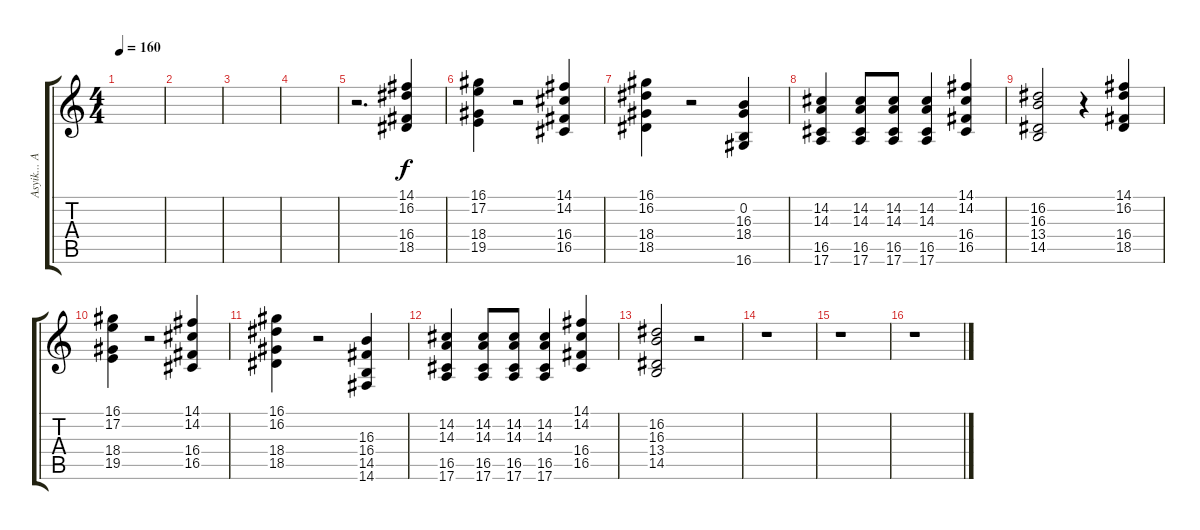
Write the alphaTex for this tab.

\track ("Asyik... Asyik..." "Asyik... A") {instrument tenorsax}
\staff {score tabs}
\tuning (E4 B3 G3 D3 A2 E2) {hide}
\ts (4 4)
\tempo 160
\clef g2
\ks c
|
|
|
|
r.2{d} (14.1 16.2 16.4 18.5).4 |
(16.1 17.2 18.4 19.5).4 r.2 (14.1 14.2 16.4 16.5).4 |
(16.1 16.2 18.4 18.5).4 r.2 (0.2 16.3 18.4 16.6).4 |
(14.2 14.3 16.5 17.6).4 (14.2 14.3 16.5 17.6).8 (14.2 14.3 16.5 17.6).8 (14.2 14.3 16.5 17.6).4 (14.1 14.2 16.4 16.5).4 |
(16.2 16.3 13.4 14.5).2 r.4 (14.1 16.2 16.4 18.5).4 |
(16.1 17.2 18.4 19.5).4 r.2 (14.1 14.2 16.4 16.5).4 |
(16.1 16.2 18.4 18.5).4 r.2 (16.3 16.4 14.5 14.6).4 |
(14.2 14.3 16.5 17.6).4 (14.2 14.3 16.5 17.6).8 (14.2 14.3 16.5 17.6).8 (14.2 14.3 16.5 17.6).4 (14.1 14.2 16.4 16.5).4 |
(16.2 16.3 13.4 14.5).2 r.2 |
r.1 |
r.1 |
r.1
